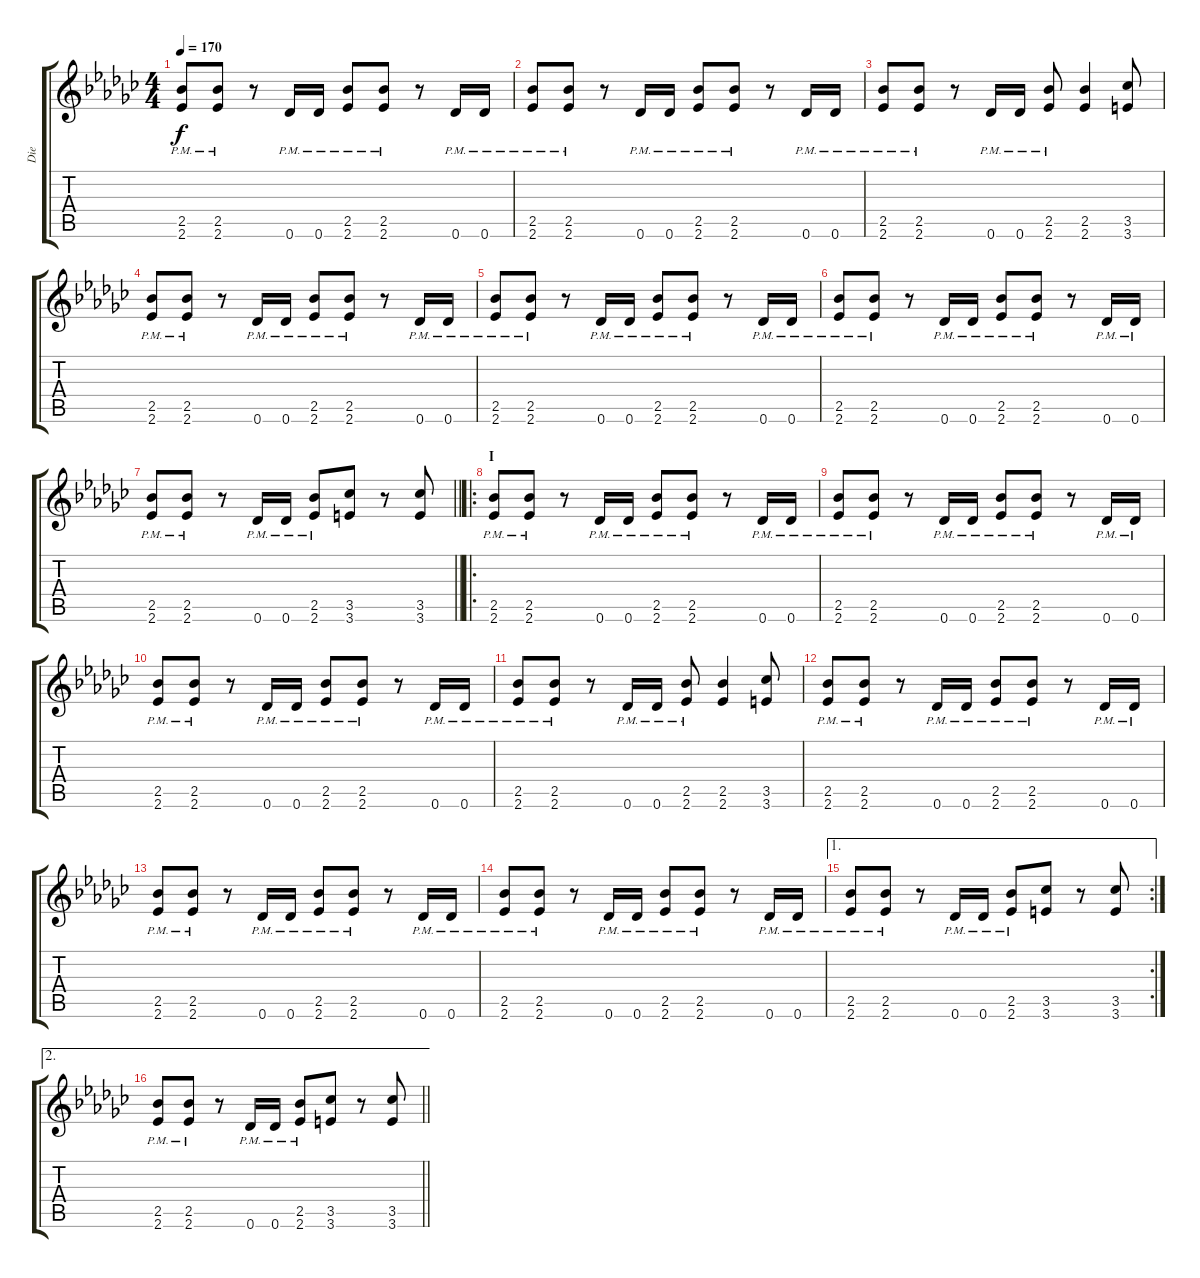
\track ("Die" "Die") {instrument distortionguitar}
\staff {score tabs}
\tuning (Eb4 Bb3 Gb3 Db3 Ab2 Db2) {hide}
\ts (4 4)
\tempo 170
\clef g2
\ks ebminor
(2.5{pm} 2.6{pm}).8{ot 8vb dy f} (2.5{pm} 2.6{pm}).8{ot 8vb} r.8{ot 8vb} 0.6{pm}.16{ot 8vb} 0.6{pm}.16{ot 8vb} (2.5{pm} 2.6{pm}).8{ot 8vb} (2.5{pm} 2.6{pm}).8{ot 8vb} r.8{ot 8vb} 0.6{pm}.16{ot 8vb} 0.6{pm}.16{ot 8vb} |
(2.5{pm} 2.6{pm}).8{ot 8vb} (2.5{pm} 2.6{pm}).8{ot 8vb} r.8{ot 8vb} 0.6{pm}.16{ot 8vb} 0.6{pm}.16{ot 8vb} (2.5{pm} 2.6{pm}).8{ot 8vb} (2.5{pm} 2.6{pm}).8{ot 8vb} r.8{ot 8vb} 0.6{pm}.16{ot 8vb} 0.6{pm}.16{ot 8vb} |
(2.5{pm} 2.6{pm}).8{ot 8vb} (2.5{pm} 2.6{pm}).8{ot 8vb} r.8{ot 8vb} 0.6{pm}.16{ot 8vb} 0.6{pm}.16{ot 8vb} (2.5{pm} 2.6{pm}).8{ot 8vb} (2.5 2.6).4{ot 8vb} (3.5 3.6).8{ot 8vb} |
(2.5{pm} 2.6{pm}).8{ot 8vb} (2.5{pm} 2.6{pm}).8{ot 8vb} r.8{ot 8vb} 0.6{pm}.16{ot 8vb} 0.6{pm}.16{ot 8vb} (2.5{pm} 2.6{pm}).8{ot 8vb} (2.5{pm} 2.6{pm}).8{ot 8vb} r.8{ot 8vb} 0.6{pm}.16{ot 8vb} 0.6{pm}.16{ot 8vb} |
(2.5{pm} 2.6{pm}).8{ot 8vb} (2.5{pm} 2.6{pm}).8{ot 8vb} r.8{ot 8vb} 0.6{pm}.16{ot 8vb} 0.6{pm}.16{ot 8vb} (2.5{pm} 2.6{pm}).8{ot 8vb} (2.5{pm} 2.6{pm}).8{ot 8vb} r.8{ot 8vb} 0.6{pm}.16{ot 8vb} 0.6{pm}.16{ot 8vb} |
(2.5{pm} 2.6{pm}).8{ot 8vb} (2.5{pm} 2.6{pm}).8{ot 8vb} r.8{ot 8vb} 0.6{pm}.16{ot 8vb} 0.6{pm}.16{ot 8vb} (2.5{pm} 2.6{pm}).8{ot 8vb} (2.5{pm} 2.6{pm}).8{ot 8vb} r.8{ot 8vb} 0.6{pm}.16{ot 8vb} 0.6{pm}.16{ot 8vb} |
\barLineRight lightlight
(2.5{pm} 2.6{pm}).8{ot 8vb} (2.5{pm} 2.6{pm}).8{ot 8vb} r.8{ot 8vb} 0.6{pm}.16{ot 8vb} 0.6{pm}.16{ot 8vb} (2.5{pm} 2.6{pm}).8{ot 8vb} (3.5 3.6).8{ot 8vb} r.8{ot 8vb} (3.5 3.6).8{ot 8vb} |
\ro
\section ("" "I")
(2.5{pm} 2.6{pm}).8{ot 8vb} (2.5{pm} 2.6{pm}).8{ot 8vb} r.8{ot 8vb} 0.6{pm}.16{ot 8vb} 0.6{pm}.16{ot 8vb} (2.5{pm} 2.6{pm}).8{ot 8vb} (2.5{pm} 2.6{pm}).8{ot 8vb} r.8{ot 8vb} 0.6{pm}.16{ot 8vb} 0.6{pm}.16{ot 8vb} |
(2.5{pm} 2.6{pm}).8{ot 8vb} (2.5{pm} 2.6{pm}).8{ot 8vb} r.8{ot 8vb} 0.6{pm}.16{ot 8vb} 0.6{pm}.16{ot 8vb} (2.5{pm} 2.6{pm}).8{ot 8vb} (2.5{pm} 2.6{pm}).8{ot 8vb} r.8{ot 8vb} 0.6{pm}.16{ot 8vb} 0.6{pm}.16{ot 8vb} |
(2.5{pm} 2.6{pm}).8{ot 8vb} (2.5{pm} 2.6{pm}).8{ot 8vb} r.8{ot 8vb} 0.6{pm}.16{ot 8vb} 0.6{pm}.16{ot 8vb} (2.5{pm} 2.6{pm}).8{ot 8vb} (2.5{pm} 2.6{pm}).8{ot 8vb} r.8{ot 8vb} 0.6{pm}.16{ot 8vb} 0.6{pm}.16{ot 8vb} |
(2.5{pm} 2.6{pm}).8{ot 8vb} (2.5{pm} 2.6{pm}).8{ot 8vb} r.8{ot 8vb} 0.6{pm}.16{ot 8vb} 0.6{pm}.16{ot 8vb} (2.5{pm} 2.6{pm}).8{ot 8vb} (2.5 2.6).4{ot 8vb} (3.5 3.6).8{ot 8vb} |
(2.5{pm} 2.6{pm}).8{ot 8vb} (2.5{pm} 2.6{pm}).8{ot 8vb} r.8{ot 8vb} 0.6{pm}.16{ot 8vb} 0.6{pm}.16{ot 8vb} (2.5{pm} 2.6{pm}).8{ot 8vb} (2.5{pm} 2.6{pm}).8{ot 8vb} r.8{ot 8vb} 0.6{pm}.16{ot 8vb} 0.6{pm}.16{ot 8vb} |
(2.5{pm} 2.6{pm}).8{ot 8vb} (2.5{pm} 2.6{pm}).8{ot 8vb} r.8{ot 8vb} 0.6{pm}.16{ot 8vb} 0.6{pm}.16{ot 8vb} (2.5{pm} 2.6{pm}).8{ot 8vb} (2.5{pm} 2.6{pm}).8{ot 8vb} r.8{ot 8vb} 0.6{pm}.16{ot 8vb} 0.6{pm}.16{ot 8vb} |
(2.5{pm} 2.6{pm}).8{ot 8vb} (2.5{pm} 2.6{pm}).8{ot 8vb} r.8{ot 8vb} 0.6{pm}.16{ot 8vb} 0.6{pm}.16{ot 8vb} (2.5{pm} 2.6{pm}).8{ot 8vb} (2.5{pm} 2.6{pm}).8{ot 8vb} r.8{ot 8vb} 0.6{pm}.16{ot 8vb} 0.6{pm}.16{ot 8vb} |
\ae 1
\rc 2
(2.5{pm} 2.6{pm}).8{ot 8vb} (2.5{pm} 2.6{pm}).8{ot 8vb} r.8{ot 8vb} 0.6{pm}.16{ot 8vb} 0.6{pm}.16{ot 8vb} (2.5{pm} 2.6{pm}).8{ot 8vb} (3.5 3.6).8{ot 8vb} r.8{ot 8vb} (3.5 3.6).8{ot 8vb} |
\ae 2
\barLineRight lightlight
(2.5{pm} 2.6{pm}).8{ot 8vb} (2.5{pm} 2.6{pm}).8{ot 8vb} r.8{ot 8vb} 0.6{pm}.16{ot 8vb} 0.6{pm}.16{ot 8vb} (2.5{pm} 2.6{pm}).8{ot 8vb} (3.5 3.6).8{ot 8vb} r.8{ot 8vb} (3.5 3.6).8{ot 8vb}
